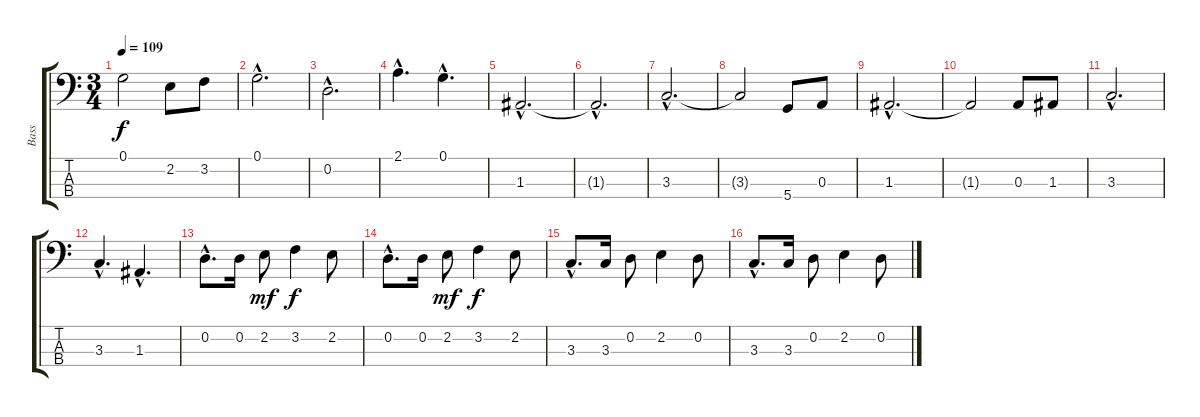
\track ("Bass" "Bass") {instrument electricbassfinger}
\staff {score tabs}
\tuning (G2 D2 A1 D1) {hide}
\ts (3 4)
\tempo 109
\clef f4
\ks c
0.1.2{dy f} 2.2.8 3.2.8 |
0.1{hac}.2{d} |
0.2{hac}.2{d} |
2.1{hac}.4{d} 0.1{hac}.4{d} |
1.3{hac}.2{d} |
1.3{hac t}.2{d} |
3.3{hac}.2{d} |
3.3{t}.2 5.4.8 0.3.8 |
1.3{hac}.2{d} |
1.3{t}.2 0.3.8 1.3.8 |
3.3{hac}.2{d} |
3.3{hac}.4{d} 1.3{hac}.4{d} |
0.2{hac}.8{d} 0.2.16 2.2.8{dy mf} 3.2.4{dy f} 2.2.8 |
0.2{hac}.8{d} 0.2.16 2.2.8{dy mf} 3.2.4{dy f} 2.2.8 |
3.3{hac}.8{d} 3.3.16 0.2.8 2.2.4 0.2.8 |
3.3{hac}.8{d} 3.3.16 0.2.8 2.2.4 0.2.8
